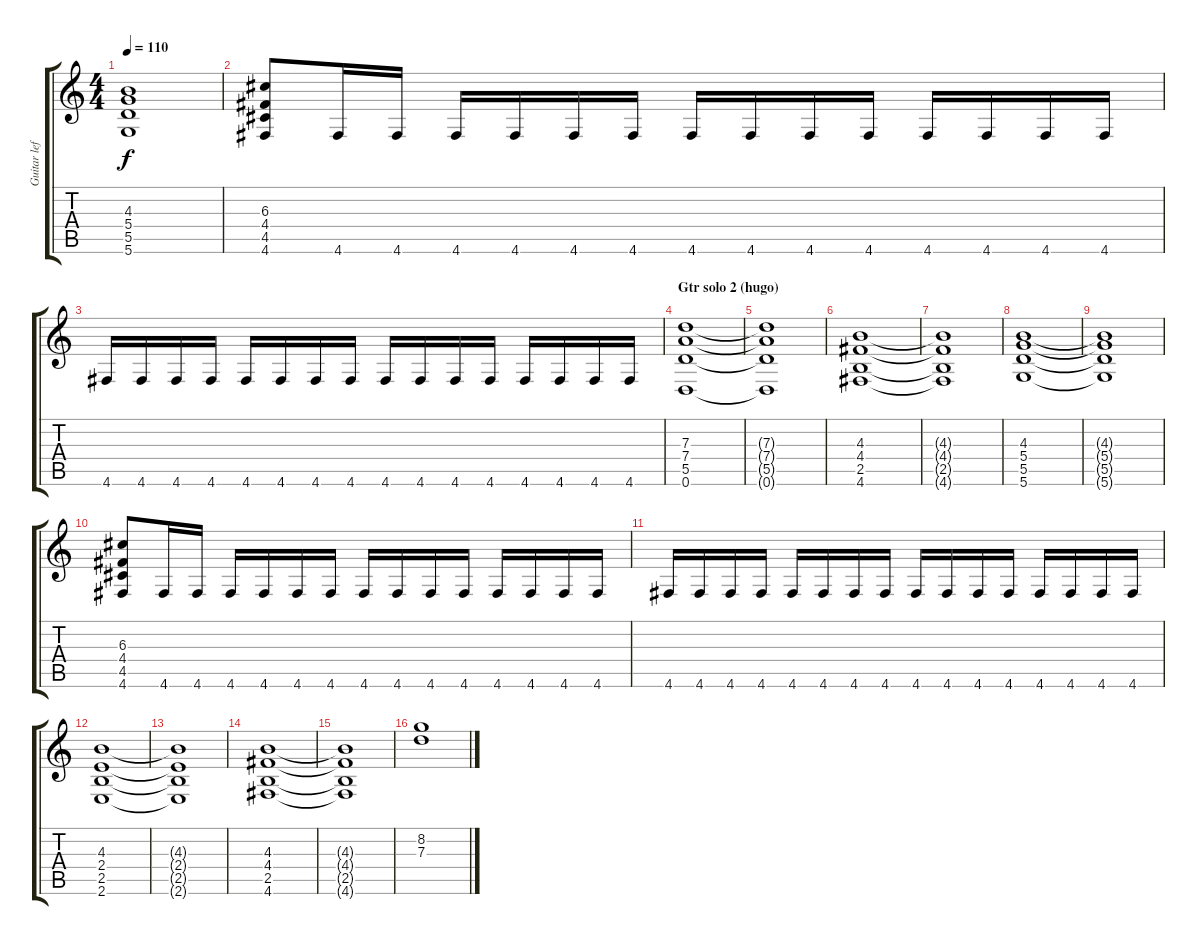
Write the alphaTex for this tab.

\track ("Guitar left" "Guitar lef") {instrument overdrivenguitar}
\staff {score tabs}
\tuning (E4 B3 G3 D3 A2 D2) {hide}
\ts (4 4)
\tempo 110
\clef g2
\ks c
(4.3{t} 5.4{t} 5.5{t} 5.6{t}).1{dy f} |
(6.3 4.4 4.5 4.6).8 4.6.16 4.6.16 4.6.16 4.6.16 4.6.16 4.6.16 4.6.16 4.6.16 4.6.16 4.6.16 4.6.16 4.6.16 4.6.16 4.6.16 |
4.6.16 4.6.16 4.6.16 4.6.16 4.6.16 4.6.16 4.6.16 4.6.16 4.6.16 4.6.16 4.6.16 4.6.16 4.6.16 4.6.16 4.6.16 4.6.16 |
\section ("" "Gtr solo 2 (hugo)")
(7.3 7.4 5.5 0.6).1 |
(7.3{t} 7.4{t} 5.5{t} 0.6{t}).1 |
(4.3 4.4 2.5 4.6).1 |
(4.3{t} 4.4{t} 2.5{t} 4.6{t}).1 |
(4.3 5.4 5.5 5.6).1 |
(4.3{t} 5.4{t} 5.5{t} 5.6{t}).1 |
(6.3 4.4 4.5 4.6).8 4.6.16 4.6.16 4.6.16 4.6.16 4.6.16 4.6.16 4.6.16 4.6.16 4.6.16 4.6.16 4.6.16 4.6.16 4.6.16 4.6.16 |
4.6.16 4.6.16 4.6.16 4.6.16 4.6.16 4.6.16 4.6.16 4.6.16 4.6.16 4.6.16 4.6.16 4.6.16 4.6.16 4.6.16 4.6.16 4.6.16 |
(4.3 2.4 2.5 2.6).1 |
(4.3{t} 2.4{t} 2.5{t} 2.6{t}).1 |
(4.3 4.4 2.5 4.6).1 |
(4.3{t} 4.4{t} 2.5{t} 4.6{t}).1 |
(8.2 7.3).1
